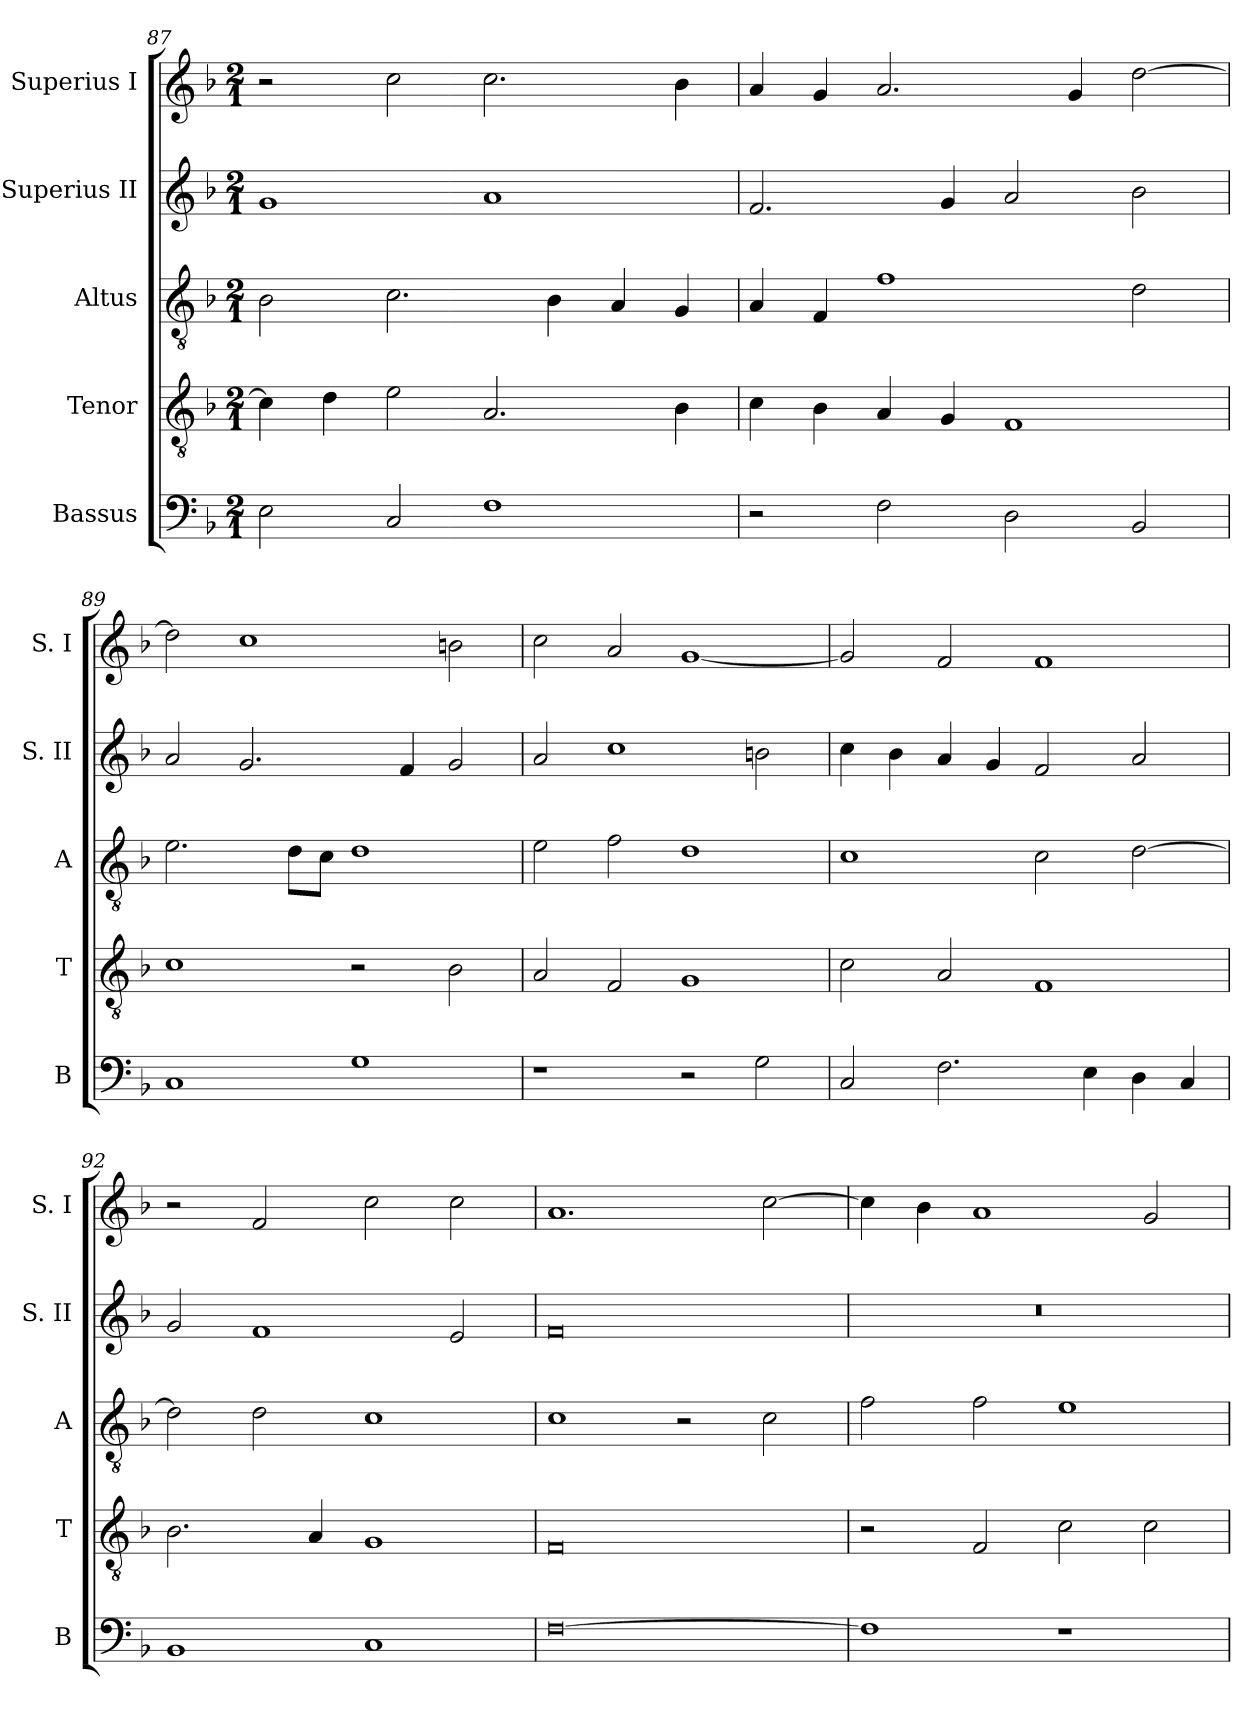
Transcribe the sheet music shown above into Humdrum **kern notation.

**kern	**kern	**kern	**kern	**kern
*part5	*part4	*part3	*part2	*part1
*staff5	*staff4	*staff3	*staff2	*staff1
*I"Bassus	*I"Tenor	*I"Altus	*I"Superius II	*I"Superius I
*I'B	*I'T	*I'A	*I'S. II	*I'S. I
*clefF4	*clefGv2	*clefGv2	*clefG2	*clefG2
*k[b-]	*k[b-]	*k[b-]	*k[b-]	*k[b-]
*F:	*F:	*F:	*F:	*F:
*M2/1	*M2/1	*M2/1	*M2/1	*M2/1
=87	=87	=87	=87	=87
2E	4c]	2B-	1g	2r
.	4d	.	.	.
2C	2e	2.c	.	2cc
1F	2.A	.	1a	2.cc
.	.	4B-	.	.
.	.	4A	.	.
.	4B-	4G	.	4b-
=88	=88	=88	=88	=88
2r	4c	4A	2.f	4a
.	4B-	4F	.	4g
2F	4A	1f	.	2.a
.	4G	.	4g	.
2D	1F	.	2a	.
.	.	.	.	4g
2BB-	.	2d	2b-	[2dd
=89	=89	=89	=89	=89
1C	1c	2.e	2a	2dd]
.	.	.	2.g	1cc
.	.	8dL	.	.
.	.	8cJ	.	.
1G	2r	1d	.	.
.	.	.	4f	.
.	2B-	.	2g	2bn
=90	=90	=90	=90	=90
1r	2A	2e	2a	2cc
.	2F	2f	1cc	2a
2r	1G	1d	.	[1g
2G	.	.	2bn	.
=91	=91	=91	=91	=91
2C	2c	1c	4cc	2g]
.	.	.	4b-	.
2.F	2A	.	4a	2f
.	.	.	4g	.
.	1F	2c	2f	1f
4E	.	.	.	.
4D	.	[2d	2a	.
4C	.	.	.	.
=92	=92	=92	=92	=92
1BB-	2.B-	2d]	2g	2r
.	.	2d	1f	2f
.	4A	.	.	.
1C	1G	1c	.	2cc
.	.	.	2e	2cc
=93	=93	=93	=93	=93
[0F	0F	1c	0f	1.a
.	.	2r	.	.
.	.	2c	.	[2cc
=94	=94	=94	=94	=94
1F]	2r	2f	0r	4cc]
.	.	.	.	4b-
.	2F	2f	.	1a
1r	2c	1e	.	.
.	2c	.	.	2g
=	=	=	=	=
*-	*-	*-	*-	*-
